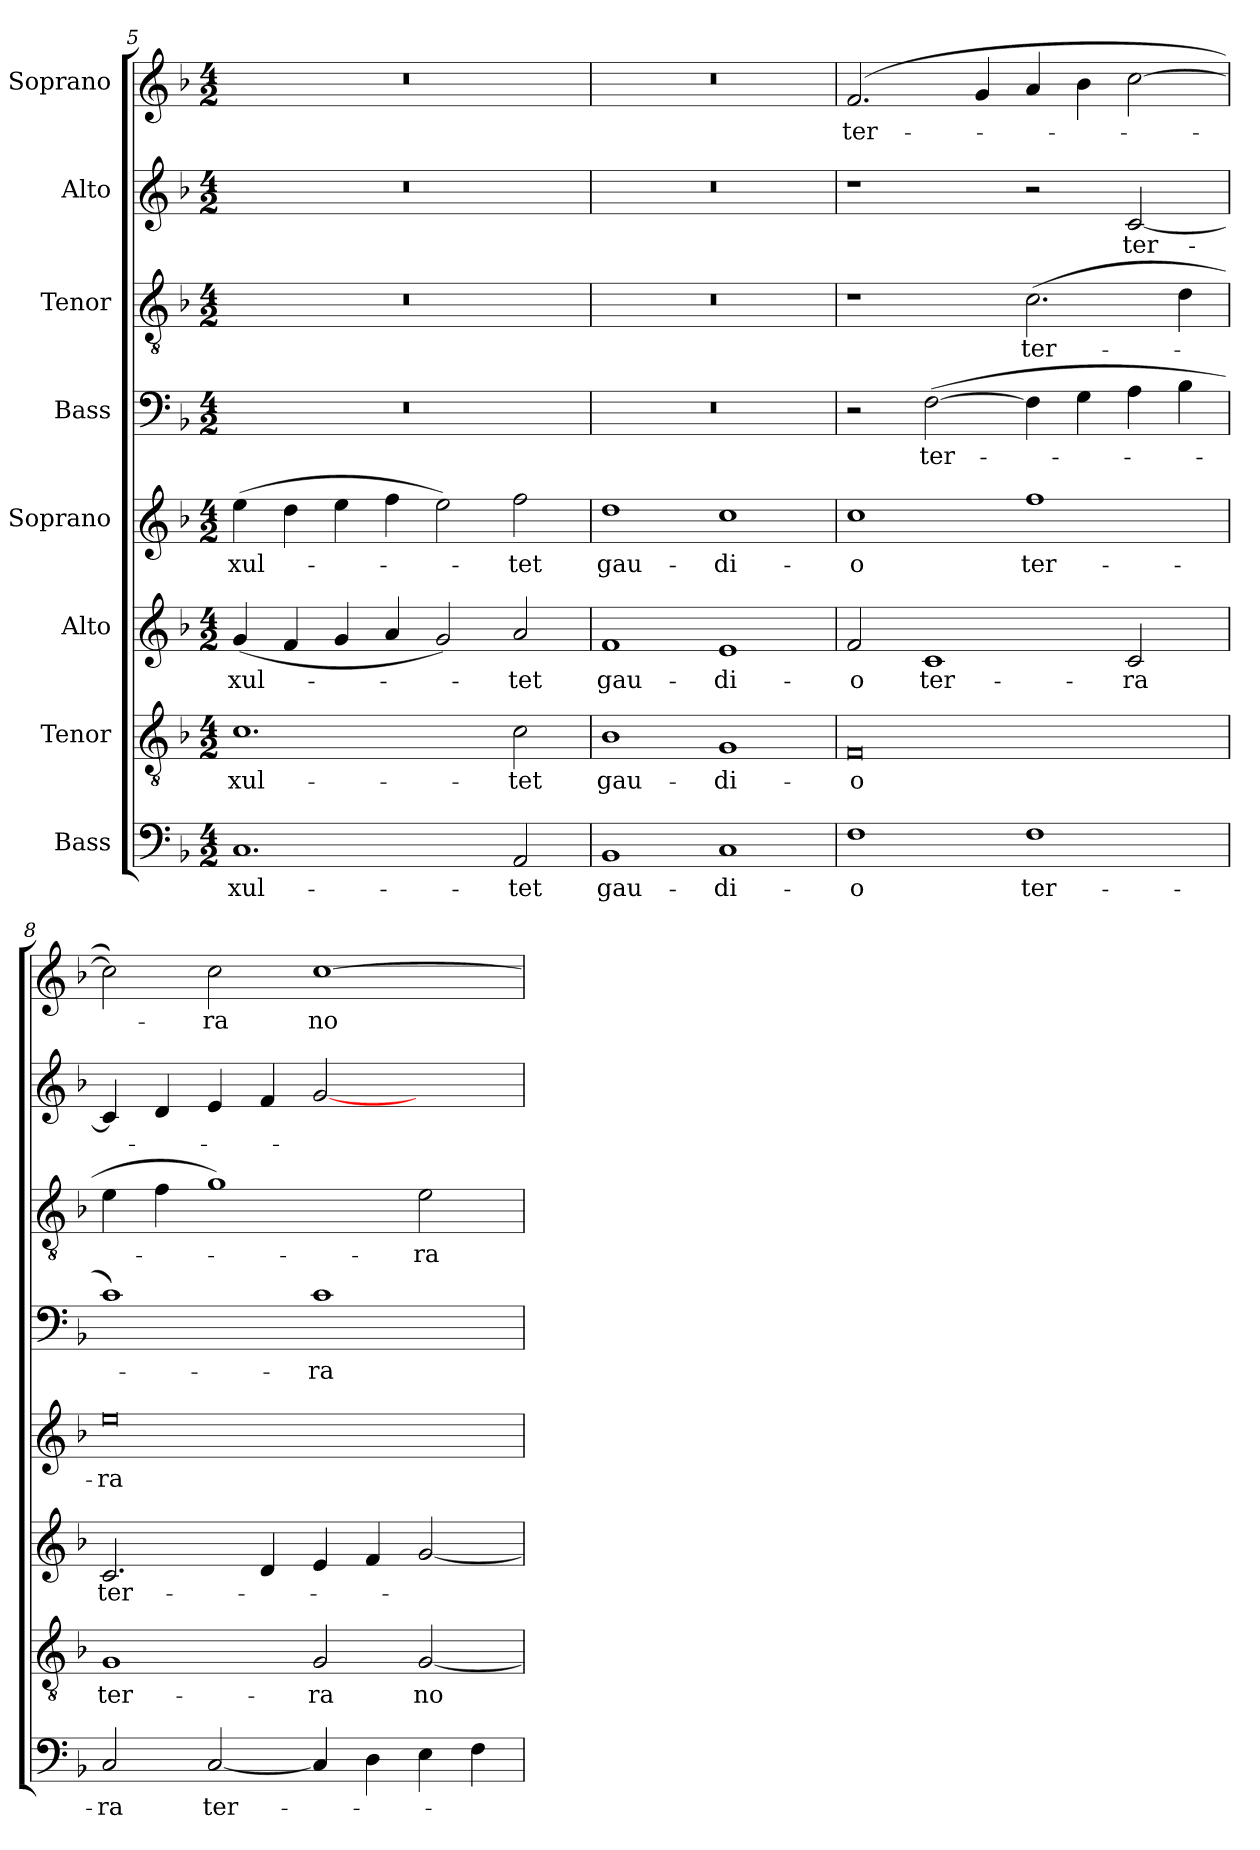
**kern	**text	**kern	**text	**kern	**text	**kern	**text	**kern	**text	**kern	**text	**kern	**text	**kern	**text
*part8	*part8	*part7	*part7	*part6	*part6	*part5	*part5	*part4	*part4	*part3	*part3	*part2	*part2	*part1	*part1
*staff8	*staff8	*staff7	*staff7	*staff6	*staff6	*staff5	*staff5	*staff4	*staff4	*staff3	*staff3	*staff2	*staff2	*staff1	*staff1
*I"Bass	*	*I"Tenor	*	*I"Alto	*	*I"Soprano	*	*I"Bass	*	*I"Tenor	*	*I"Alto	*	*I"Soprano	*
*clefF4	*	*clefGv2	*	*clefG2	*	*clefG2	*	*clefF4	*	*clefGv2	*	*clefG2	*	*clefG2	*
*k[b-]	*	*k[b-]	*	*k[b-]	*	*k[b-]	*	*k[b-]	*	*k[b-]	*	*k[b-]	*	*k[b-]	*
*F:	*	*F:	*	*F:	*	*F:	*	*F:	*	*F:	*	*F:	*	*F:	*
*M4/2	*	*M4/2	*	*M4/2	*	*M4/2	*	*M4/2	*	*M4/2	*	*M4/2	*	*M4/2	*
=5	=5	=5	=5	=5	=5	=5	=5	=5	=5	=5	=5	=5	=5	=5	=5
1.C	-xul-	1.c	-xul-	(4g/	-xul-	(4ee\	-xul-	0r	.	0r	.	0r	.	0r	.
.	.	.	.	4f/	.	4dd\	.	.	.	.	.	.	.	.	.
.	.	.	.	4g/	.	4ee\	.	.	.	.	.	.	.	.	.
.	.	.	.	4a/	.	4ff\	.	.	.	.	.	.	.	.	.
.	.	.	.	2g/)	.	2ee\)	.	.	.	.	.	.	.	.	.
2AA/	-tet	2c\	-tet	2a/	-tet	2ff\	-tet	.	.	.	.	.	.	.	.
!!LO:PB:g=z
=6	=6	=6	=6	=6	=6	=6	=6	=6	=6	=6	=6	=6	=6	=6	=6
1BB-	gau-	1B-	gau-	1f	gau-	1dd	gau-	0r	.	0r	.	0r	.	0r	.
1C	-di-	1G	-di-	1e	-di-	1cc	-di-	.	.	.	.	.	.	.	.
=7	=7	=7	=7	=7	=7	=7	=7	=7	=7	=7	=7	=7	=7	=7	=7
1F	-o	0F	-o	2f/	-o	1cc	-o	2r	.	1r	.	1r	.	(2.f/	ter-
.	.	.	.	1c	ter-	.	.	([2F\	ter-	.	.	.	.	.	.
.	.	.	.	.	.	.	.	.	.	.	.	.	.	4g/	.
1F	ter-	.	.	.	.	1ff	ter-	4F\]	.	(2.c\	ter-	2r	.	4a/	.
.	.	.	.	.	.	.	.	4G\	.	.	.	.	.	4b-\	.
.	.	.	.	2c/	-ra	.	.	4A\	.	.	.	[2c/	ter-	[2cc\	.
.	.	.	.	.	.	.	.	4B-\	.	4d\	.	.	.	.	.
=8	=8	=8	=8	=8	=8	=8	=8	=8	=8	=8	=8	=8	=8	=8	=8
2C/	-ra	1G	ter-	2.c/	ter-	0ee	-ra	1c)	.	4e\	.	4c/]	.	2cc\])	.
.	.	.	.	.	.	.	.	.	.	4f\	.	4d/	.	.	.
[2C/	ter-	.	.	.	.	.	.	.	.	1g)	.	4e/	.	2cc\	-ra
.	.	.	.	4d/	.	.	.	.	.	.	.	4f/	.	.	.
4C/]	.	2G/	-ra	4e/	.	.	.	1c	-ra	.	.	[2g/	.	[1cc	no-
4D\	.	.	.	4f/	.	.	.	.	.	.	.	.	.	.	.
4E\	.	[2G/	no-	[2g/	.	.	.	.	.	2e\	-ra	2ryy	.	.	.
4F\	.	.	.	.	.	.	.	.	.	.	.	.	.	.	.
=	=	=	=	=	=	=	=	=	=	=	=	=	=	=	=
*-	*-	*-	*-	*-	*-	*-	*-	*-	*-	*-	*-	*-	*-	*-	*-
